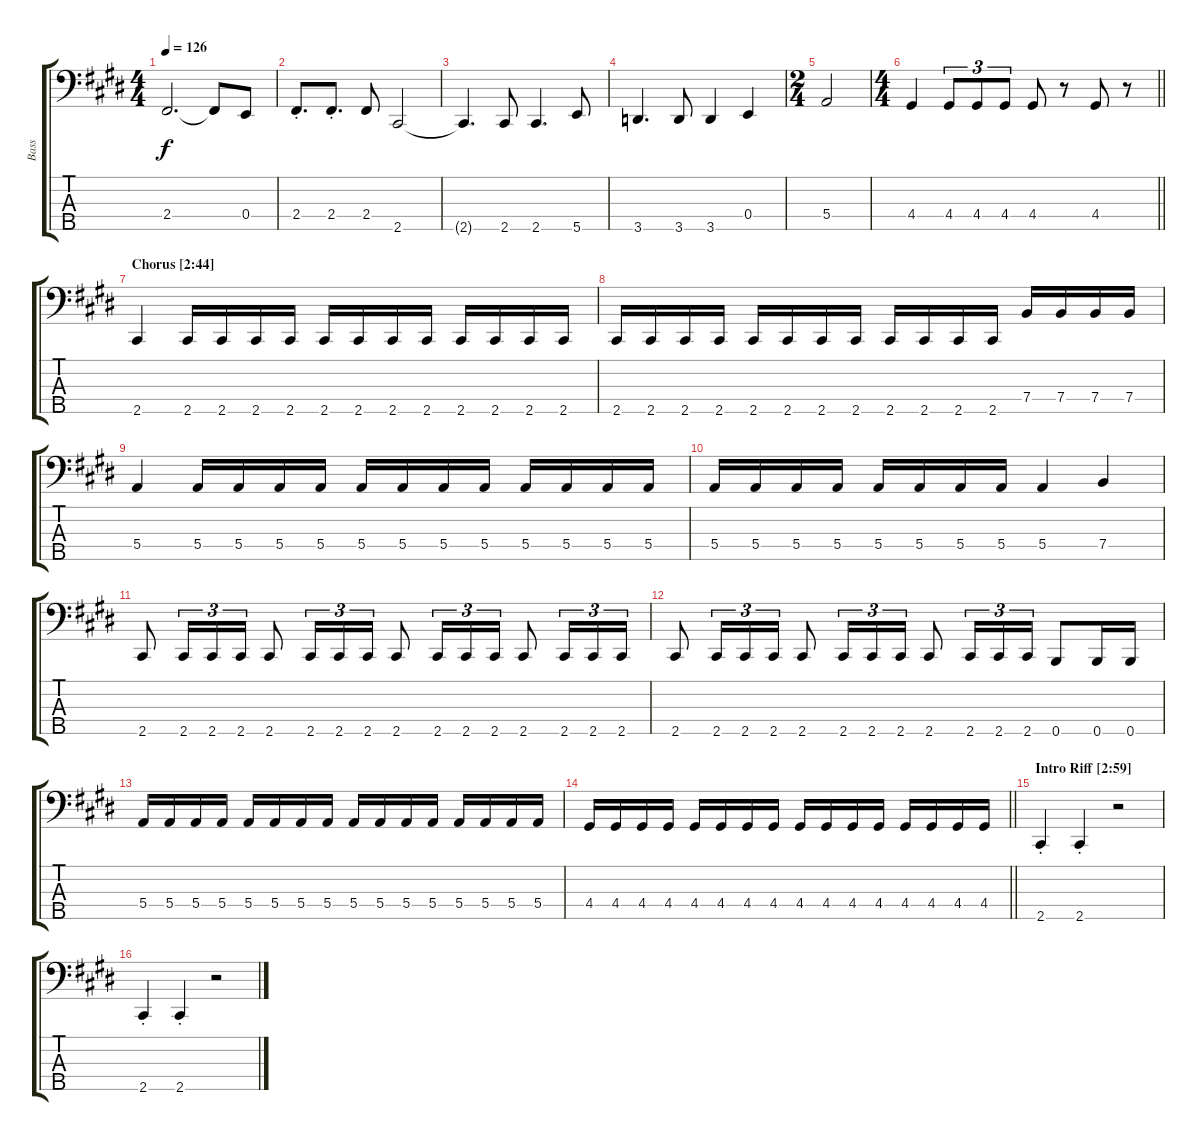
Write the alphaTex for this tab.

\track ("Bass" "Bass") {instrument electricbassfinger}
\staff {score tabs}
\tuning (G2 D2 A1 E1 B0) {hide}
\ts (4 4)
\tempo 126
\clef f4
\ks c#minor
2.4.2{d dy f} 2.4{t}.8 0.4.8 |
2.4{st}.8{d} 2.4{st}.8{d} 2.4.8 2.5.2 |
2.5{t}.4{d} 2.5.8 2.5.4{d} 5.5.8 |
3.5.4{d} 3.5.8 3.5.4 0.4.4 |
\ts (2 4)
5.4.2 |
\ts (4 4)
\barLineRight lightlight
4.4.4 4.4.8{tu (3 2)} 4.4.8{tu (3 2)} 4.4.8{tu (3 2)} 4.4.8 r.8 4.4.8 r.8 |
\section ("" "Chorus [2:44]")
2.5.4 2.5.16 2.5.16 2.5.16 2.5.16 2.5.16 2.5.16 2.5.16 2.5.16 2.5.16 2.5.16 2.5.16 2.5.16 |
2.5.16 2.5.16 2.5.16 2.5.16 2.5.16 2.5.16 2.5.16 2.5.16 2.5.16 2.5.16 2.5.16 2.5.16 7.4.16 7.4.16 7.4.16 7.4.16 |
5.4.4 5.4.16 5.4.16 5.4.16 5.4.16 5.4.16 5.4.16 5.4.16 5.4.16 5.4.16 5.4.16 5.4.16 5.4.16 |
5.4.16 5.4.16 5.4.16 5.4.16 5.4.16 5.4.16 5.4.16 5.4.16 5.4.4 7.4.4 |
2.5.8 2.5.16{tu (3 2)} 2.5.16{tu (3 2)} 2.5.16{tu (3 2)} 2.5.8 2.5.16{tu (3 2)} 2.5.16{tu (3 2)} 2.5.16{tu (3 2)} 2.5.8 2.5.16{tu (3 2)} 2.5.16{tu (3 2)} 2.5.16{tu (3 2)} 2.5.8 2.5.16{tu (3 2)} 2.5.16{tu (3 2)} 2.5.16{tu (3 2)} |
2.5.8 2.5.16{tu (3 2)} 2.5.16{tu (3 2)} 2.5.16{tu (3 2)} 2.5.8 2.5.16{tu (3 2)} 2.5.16{tu (3 2)} 2.5.16{tu (3 2)} 2.5.8 2.5.16{tu (3 2)} 2.5.16{tu (3 2)} 2.5.16{tu (3 2)} 0.5.8 0.5.16 0.5.16 |
5.4.16 5.4.16 5.4.16 5.4.16 5.4.16 5.4.16 5.4.16 5.4.16 5.4.16 5.4.16 5.4.16 5.4.16 5.4.16 5.4.16 5.4.16 5.4.16 |
\barLineRight lightlight
4.4.16 4.4.16 4.4.16 4.4.16 4.4.16 4.4.16 4.4.16 4.4.16 4.4.16 4.4.16 4.4.16 4.4.16 4.4.16 4.4.16 4.4.16 4.4.16 |
\section ("" "Intro Riff [2:59]")
2.5{st}.4 2.5{st}.4 r.2 |
2.5{st}.4 2.5{st}.4 r.2
